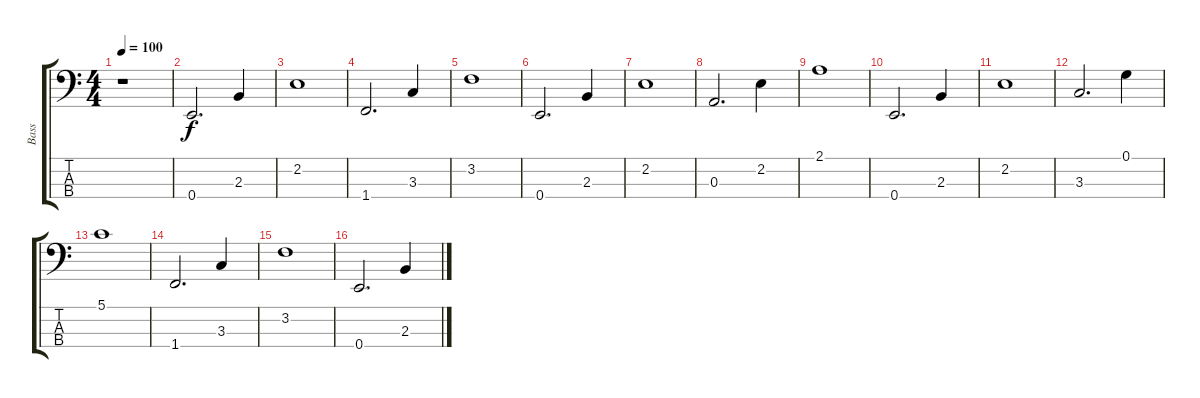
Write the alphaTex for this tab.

\track ("Bass" "Bass") {instrument electricbassfinger}
\staff {score tabs}
\tuning (G2 D2 A1 E1) {hide}
\ts (4 4)
\tempo 100
\clef f4
\ks c
r.1{dy f instrument electricbassfinger} |
0.4.2{d} 2.3.4 |
2.2.1 |
1.4.2{d} 3.3.4 |
3.2.1 |
0.4.2{d} 2.3.4 |
2.2.1 |
0.3.2{d} 2.2.4 |
2.1.1 |
0.4.2{d} 2.3.4 |
2.2.1 |
3.3.2{d} 0.1.4 |
5.1.1 |
1.4.2{d} 3.3.4 |
3.2.1 |
0.4.2{d} 2.3.4
